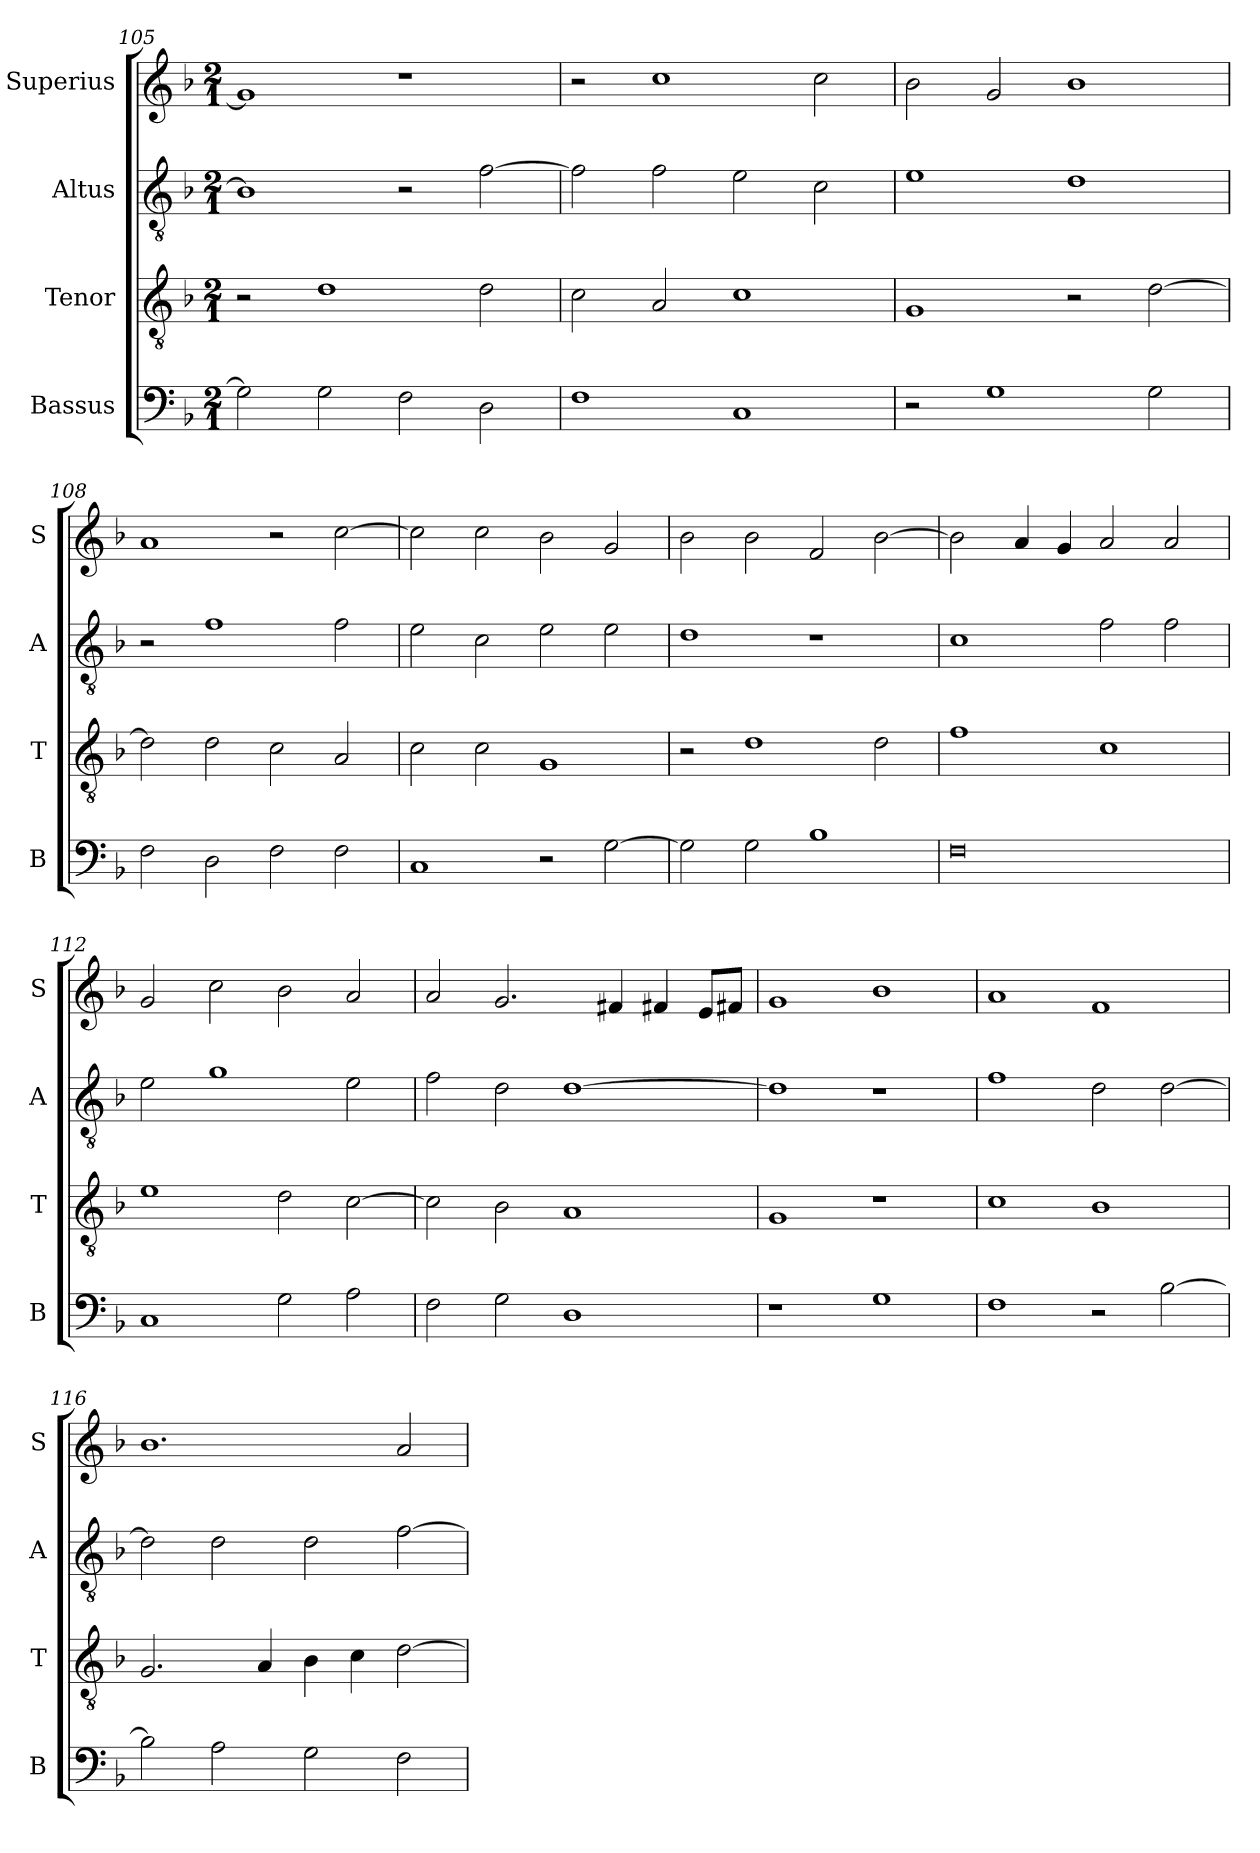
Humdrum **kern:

**kern	**kern	**kern	**kern
*part4	*part3	*part2	*part1
*staff4	*staff3	*staff2	*staff1
*I"Bassus	*I"Tenor	*I"Altus	*I"Superius
*I'B	*I'T	*I'A	*I'S
*clefF4	*clefGv2	*clefGv2	*clefG2
*k[b-]	*k[b-]	*k[b-]	*k[b-]
*F:	*F:	*F:	*F:
*M2/1	*M2/1	*M2/1	*M2/1
=105	=105	=105	=105
2G]	2r	1B-]	1g]
2G	1d	.	.
2F	.	2r	1r
2D	2d	[2f	.
=106	=106	=106	=106
1F	2c	2f]	2r
.	2A	2f	1cc
1C	1c	2e	.
.	.	2c	2cc
=107	=107	=107	=107
2r	1G	1e	2b-
1G	.	.	2g
.	2r	1d	1b-
2G	[2d	.	.
=108	=108	=108	=108
2F	2d]	2r	1a
2D	2d	1f	.
2F	2c	.	2r
2F	2A	2f	[2cc
=109	=109	=109	=109
1C	2c	2e	2cc]
.	2c	2c	2cc
2r	1G	2e	2b-
[2G	.	2e	2g
=110	=110	=110	=110
2G]	2r	1d	2b-
2G	1d	.	2b-
1B-	.	1r	2f
.	2d	.	[2b-
=111	=111	=111	=111
0F	1f	1c	2b-]
.	.	.	4a
.	.	.	4g
.	1c	2f	2a
.	.	2f	2a
=112	=112	=112	=112
1C	1e	2e	2g
.	.	1g	2cc
2G	2d	.	2b-
2A	[2c	2e	2a
=113	=113	=113	=113
2F	2c]	2f	2a
2G	2B-	2d	2.g
1D	1A	[1d	.
.	.	.	4f#X
.	.	.	4f#X
.	.	.	8eL
.	.	.	8f#XJ
=114	=114	=114	=114
1r	1G	1d]	1g
1G	1r	1r	1b-
=115	=115	=115	=115
1F	1c	1f	1a
2r	1B-	2d	1f
[2B-	.	[2d	.
=116	=116	=116	=116
2B-]	2.G	2d]	1.b-
2A	.	2d	.
.	4A	.	.
2G	4B-	2d	.
.	4c	.	.
2F	[2d	[2f	2a
=	=	=	=
*-	*-	*-	*-
